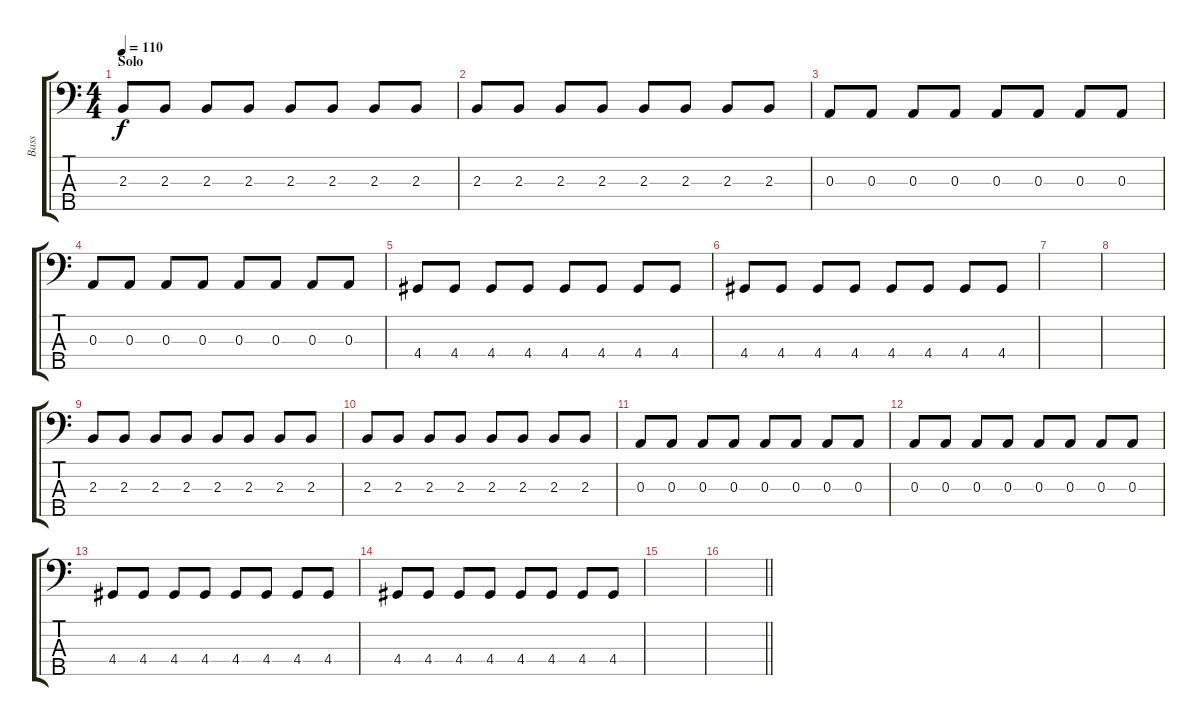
\track ("Bass" "Bass") {instrument electricbassfinger}
\staff {score tabs}
\tuning (G2 D2 A1 E1 B0) {hide}
\ts (4 4)
\section ("" "Solo")
\tempo 110
\clef f4
\ks c
2.3.8{dy f} 2.3.8 2.3.8 2.3.8 2.3.8 2.3.8 2.3.8 2.3.8 |
2.3.8 2.3.8 2.3.8 2.3.8 2.3.8 2.3.8 2.3.8 2.3.8 |
0.3.8 0.3.8 0.3.8 0.3.8 0.3.8 0.3.8 0.3.8 0.3.8 |
0.3.8 0.3.8 0.3.8 0.3.8 0.3.8 0.3.8 0.3.8 0.3.8 |
4.4.8 4.4.8 4.4.8 4.4.8 4.4.8 4.4.8 4.4.8 4.4.8 |
4.4.8 4.4.8 4.4.8 4.4.8 4.4.8 4.4.8 4.4.8 4.4.8 |
|
|
2.3.8 2.3.8 2.3.8 2.3.8 2.3.8 2.3.8 2.3.8 2.3.8 |
2.3.8 2.3.8 2.3.8 2.3.8 2.3.8 2.3.8 2.3.8 2.3.8 |
0.3.8 0.3.8 0.3.8 0.3.8 0.3.8 0.3.8 0.3.8 0.3.8 |
0.3.8 0.3.8 0.3.8 0.3.8 0.3.8 0.3.8 0.3.8 0.3.8 |
4.4.8 4.4.8 4.4.8 4.4.8 4.4.8 4.4.8 4.4.8 4.4.8 |
4.4.8 4.4.8 4.4.8 4.4.8 4.4.8 4.4.8 4.4.8 4.4.8 |
|
\barLineRight lightlight
